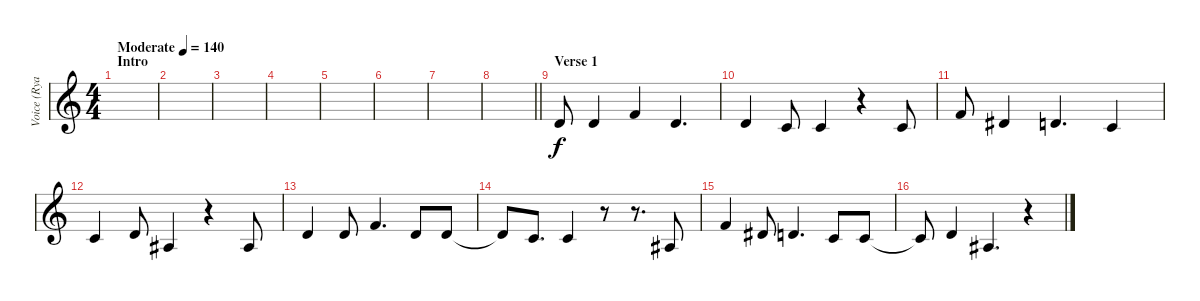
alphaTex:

\track ("Voice (Ryan Key)" "Voice (Rya") {instrument flute}
\staff {score}
\tuning (E4 B3 G3 D3 A2 E2) {hide}
\ts (4 4)
\section ("" "Intro")
\tempo (140 "Moderate")
\clef g2
\ks c
|
|
|
|
|
|
|
\barLineRight lightlight
|
\section ("" "Verse 1")
3.2.8 3.2.4 1.1.4 3.2.4{d} |
3.2.4 1.2.8 1.2.4 r.4 1.2.8 |
1.1.8 4.2.4 3.2.4{d} 1.2.4 |
1.2.4 3.2.8 3.3.4 r.4 3.3.8 |
3.2.4 3.2.8 1.1.4{d} 3.2.8 3.2.8 |
3.2{t}.8 1.2.8{d} 1.2.4 r.8 r.8{d} 3.3.8 |
1.1.4 4.2.8 3.2.4{d} 1.2.8 1.2.8 |
1.2{t}.8 3.2.4 3.3.4{d} r.4
